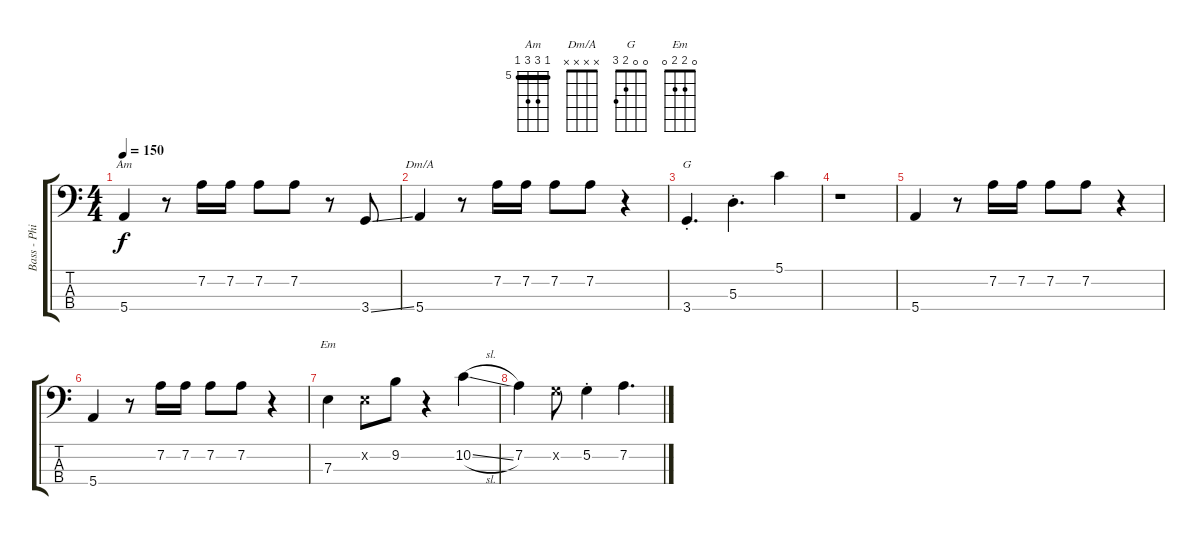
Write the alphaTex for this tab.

\track ("Bass - Philip Miller" "Bass - Phi") {instrument electricbassfinger}
\staff {score tabs}
\tuning (G2 D2 A1 E1) {hide}
\chord ("Am" 5 7 7 5) {firstfret 5 barre 5}
\chord ("Dm/A" x x x x)
\chord ("G" 0 0 2 3)
\chord ("Em" 0 2 2 0)
\ts (4 4)
\tempo 150
\clef f4
\ks c
5.4.4{ch "Am" dy f} r.8 7.2.16 7.2.16 7.2.8 7.2.8 r.8 3.4{ss}.8 |
5.4.4{ch "Dm/A"} r.8 7.2.16 7.2.16 7.2.8 7.2.8 r.4 |
3.4{st}.4{d ch "G"} 5.3{st}.4{d} 5.1.4 |
r.1 |
5.4.4 r.8 7.2.16 7.2.16 7.2.8 7.2.8 r.4 |
5.4.4 r.8 7.2.16 7.2.16 7.2.8 7.2.8 r.4 |
7.3.4{ch "Em"} 2.2{x}.8 9.2.8 r.4 10.2{sl}.4 |
7.2.4 5.2{x}.8 5.2{st}.4 7.2.4{d}
